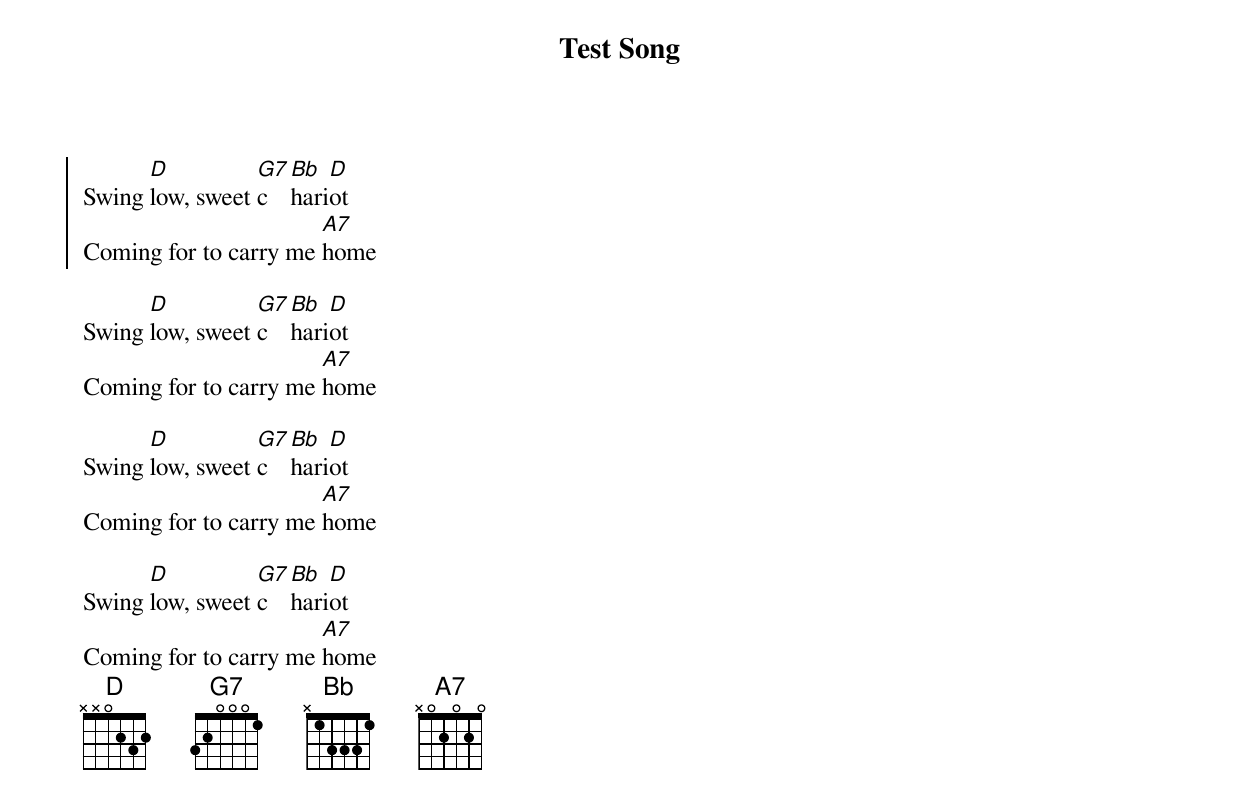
{ title: Test Song }

{ soc }
Swing [D]low, sweet [G7]c[Bb]hari[D]ot
Coming for to carry me [A7]home
{ eoc }

{ sov }
Swing [D]low, sweet [G7]c[Bb]hari[D]ot
Coming for to carry me [A7]home
{ eov }

{ sob }
Swing [D]low, sweet [G7]c[Bb]hari[D]ot
Coming for to carry me [A7]home
{ eob }

Swing [D]low, sweet [G7]c[Bb]hari[D]ot
Coming for to carry me [A7]home
